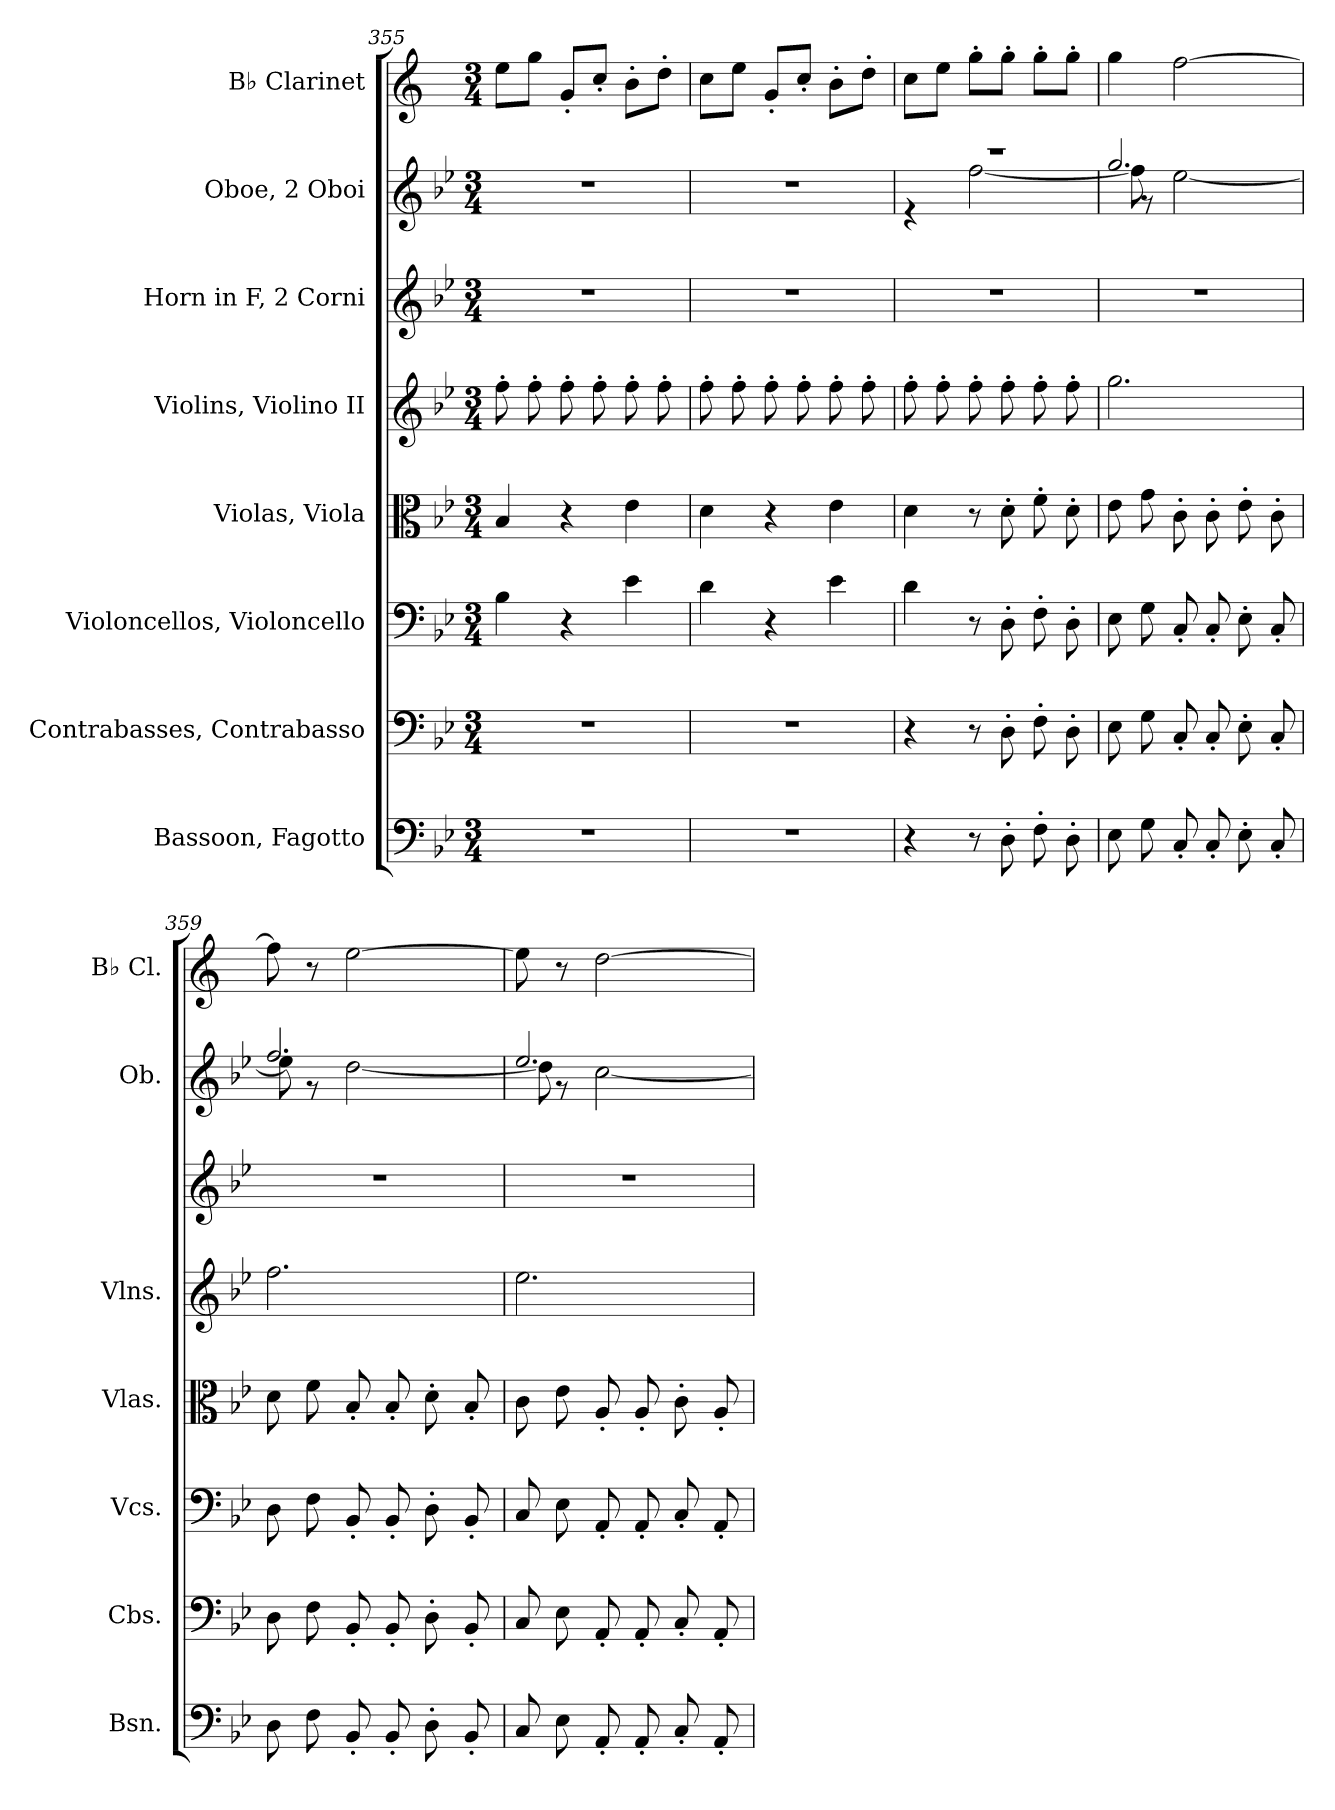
**kern	**kern	**kern	**kern	**kern	**kern	**kern	**kern
*part8	*part7	*part6	*part5	*part4	*part3	*part2	*part1
*staff8	*staff7	*staff6	*staff5	*staff4	*staff3	*staff2	*staff1
*I"Bassoon, Fagotto	*I"Contrabasses, Contrabasso	*I"Violoncellos, Violoncello	*I"Violas, Viola	*I"Violins, Violino II	*I"Horn in F, 2 Corni	*I"Oboe, 2 Oboi	*I"B♭ Clarinet
*I'Bsn.	*I'Cbs.	*I'Vcs.	*I'Vlas.	*I'Vlns.	*	*I'Ob.	*I'B♭ Cl.
!!LO:LB:g=z
*clefF4	*clefF4	*clefF4	*clefC3	*clefG2	*clefG2	*clefG2	*clefG2
*	*ITrd7c12	*	*	*	*ITrd4c7	*	*ITrd1c2
*k[b-e-]	*k[b-e-]	*k[b-e-]	*k[b-e-]	*k[b-e-]	*k[b-e-a-]	*k[b-e-]	*k[b-e-]
*M3/4	*M3/4	*M3/4	*M3/4	*M3/4	*M3/4	*M3/4	*M3/4
=355	=355	=355	=355	=355	=355	=355	=355
2.r	2.r	4B-\	4B-/	8ff'\	2.r	2.r	8dd\L
.	.	.	.	8ff'\	.	.	8ff\J
.	.	4r	4r	8ff'\	.	.	8f'/L
.	.	.	.	8ff'\	.	.	8b-'/J
.	.	4e-\	4e-\	8ff'\	.	.	8a'\L
.	.	.	.	8ff'\	.	.	8cc'\J
=356	=356	=356	=356	=356	=356	=356	=356
2.r	2.r	4d\	4d\	8ff'\	2.r	2.r	8b-\L
.	.	.	.	8ff'\	.	.	8dd\J
.	.	4r	4r	8ff'\	.	.	8f'/L
.	.	.	.	8ff'\	.	.	8b-'/J
.	.	4e-\	4e-\	8ff'\	.	.	8a'\L
.	.	.	.	8ff'\	.	.	8cc'\J
=357	=357	=357	=357	=357	=357	=357	=357
*	*	*	*	*	*	*^	*
4r	4r	4d\	4d\	8ff'\	2.r	2.r	4r	8b-\L
.	.	.	.	8ff'\	.	.	.	8dd\J
8r	8r	8r	8r	8ff'\	.	.	[2ff\	8ff'\L
8D'\	8DD'\	8D'\	8d'\	8ff'\	.	.	.	8ff'\J
8F'\	8FF'\	8F'\	8f'\	8ff'\	.	.	.	8ff'\L
8D'\	8DD'\	8D'\	8d'\	8ff'\	.	.	.	8ff'\J
=358	=358	=358	=358	=358	=358	=358	=358	=358
8E-\	8EE-\	8E-\	8e-\	2.gg\	2.r	2.gg/	8ff\]	4ff\
8G\	8GG\	8G\	8g\	.	.	.	8r	.
8C'/	8CC'/	8C'/	8c'\	.	.	.	[2ee-\	[2ee-\
8C'/	8CC'/	8C'/	8c'\	.	.	.	.	.
8E-'\	8EE-'\	8E-'\	8e-'\	.	.	.	.	.
8C'/	8CC'/	8C'/	8c'\	.	.	.	.	.
=359	=359	=359	=359	=359	=359	=359	=359	=359
8D\	8DD\	8D\	8d\	2.ff\	2.r	2.ff/	8ee-\]	8ee-\]
8F\	8FF\	8F\	8f\	.	.	.	8r	8r
8BB-'/	8BBB-'/	8BB-'/	8B-'/	.	.	.	[2dd\	[2dd\
8BB-'/	8BBB-'/	8BB-'/	8B-'/	.	.	.	.	.
8D'\	8DD'\	8D'\	8d'\	.	.	.	.	.
8BB-'/	8BBB-'/	8BB-'/	8B-'/	.	.	.	.	.
=360	=360	=360	=360	=360	=360	=360	=360	=360
8C/	8CC/	8C/	8c\	2.ee-\	2.r	2.ee-/	8dd\]	8dd\]
8E-\	8EE-\	8E-\	8e-\	.	.	.	8r	8r
8AA'/	8AAA'/	8AA'/	8A'/	.	.	.	[2cc\	[2cc\
8AA'/	8AAA'/	8AA'/	8A'/	.	.	.	.	.
8C'/	8CC'/	8C'/	8c'\	.	.	.	.	.
8AA'/	8AAA'/	8AA'/	8A'/	.	.	.	.	.
*	*	*	*	*	*	*v	*v	*
=	=	=	=	=	=	=	=
*-	*-	*-	*-	*-	*-	*-	*-
